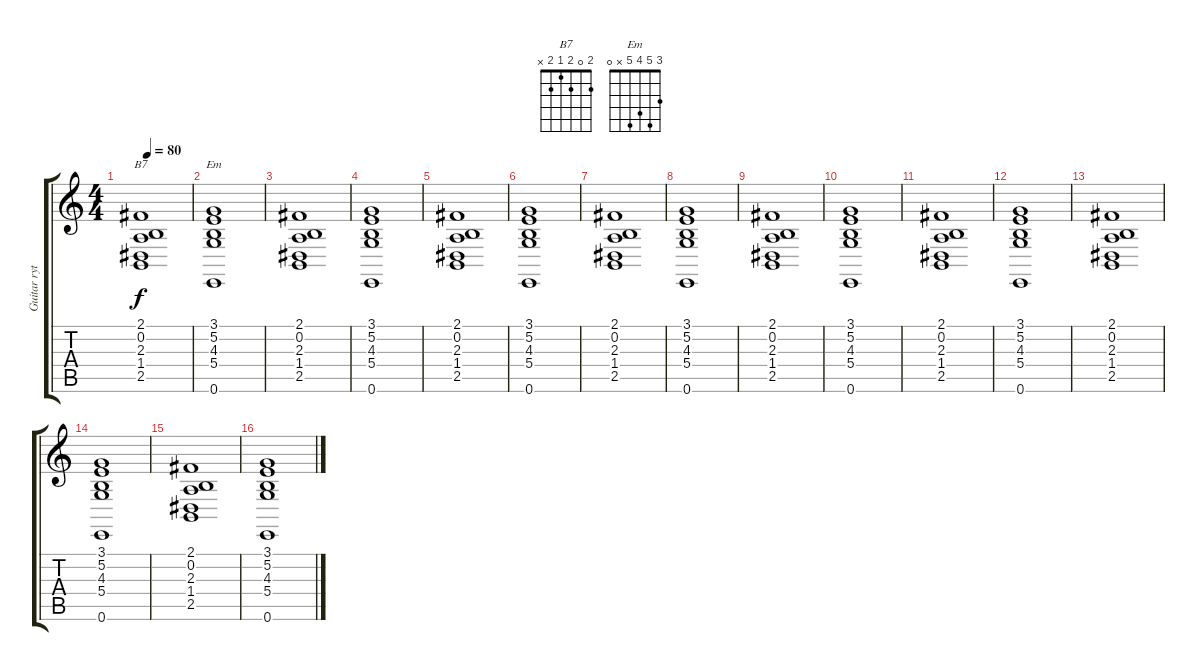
\track ("Guitar rythim" "Guitar ryt") {instrument drawbarorgan}
\staff {score tabs}
\tuning (E4 B3 G3 D3 A2 E2) {hide}
\chord ("B7" 2 0 2 1 2 x)
\chord ("Em" 3 5 4 5 x 0)
\ts (4 4)
\tempo 80
\clef g2
\ks c
(2.1 0.2 2.3 1.4 2.5).1{ch "B7" dy f} |
(3.1 5.2 4.3 5.4 0.6).1{ch "Em"} |
(2.1 0.2 2.3 1.4 2.5).1 |
(3.1 5.2 4.3 5.4 0.6).1 |
(2.1 0.2 2.3 1.4 2.5).1 |
(3.1 5.2 4.3 5.4 0.6).1 |
(2.1 0.2 2.3 1.4 2.5).1 |
(3.1 5.2 4.3 5.4 0.6).1 |
(2.1 0.2 2.3 1.4 2.5).1 |
(3.1 5.2 4.3 5.4 0.6).1 |
(2.1 0.2 2.3 1.4 2.5).1 |
(3.1 5.2 4.3 5.4 0.6).1 |
(2.1 0.2 2.3 1.4 2.5).1 |
(3.1 5.2 4.3 5.4 0.6).1 |
(2.1 0.2 2.3 1.4 2.5).1 |
(3.1 5.2 4.3 5.4 0.6).1
